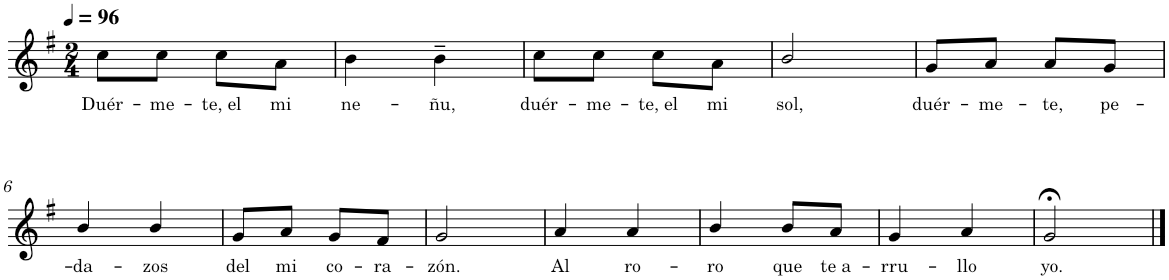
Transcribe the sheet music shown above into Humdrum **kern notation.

**kern	**text
*part1	*part1
*staff1	*staff1
*I"Nylon Guitar	*
*clefG2	*
*Trd7c12	*
*k[f#]	*
*M2/4	*
*MM96	*
=1	=1
!	!LO:LY:b
8cc\L	Duér-
!	!LO:LY:b
8cc\J	-me-
!	!LO:LY:b
8cc\L	-te, el
!	!LO:LY:b
8a\J	mi
=2	=2
!	!LO:LY:b
4b\	ne-
!	!LO:LY:b
4b~\	-ñu,
=3	=3
!	!LO:LY:b
8cc\L	duér-
!	!LO:LY:b
8cc\J	-me-
!	!LO:LY:b
8cc\L	-te, el
!	!LO:LY:b
8a\J	mi
=4	=4
!	!LO:LY:b
2b/	sol,
=5	=5
!	!LO:LY:b
8g/L	duér-
!	!LO:LY:b
8a/J	-me-
!	!LO:LY:b
8a/L	-te,
!	!LO:LY:b
8g/J	pe-
!!LO:LB:g=z
=6	=6
!	!LO:LY:b
4b/	-da-
!	!LO:LY:b
4b/	-zos
=7	=7
!	!LO:LY:b
8g/L	del
!	!LO:LY:b
8a/J	mi
!	!LO:LY:b
8g/L	co-
!	!LO:LY:b
8f#/J	-ra-
=8	=8
!	!LO:LY:b
2g/	-zón.
=9	=9
!	!LO:LY:b
4a/	Al
!	!LO:LY:b
4a/	ro-
=10	=10
!	!LO:LY:b
4b/	-ro
!	!LO:LY:b
8b/L	que
!	!LO:LY:b
8a/J	te a-
=11	=11
!	!LO:LY:b
4g/	-rru-
!	!LO:LY:b
4a/	-llo
=12	=12
!	!LO:LY:b
2g;</	yo.
==	==
*-	*-
